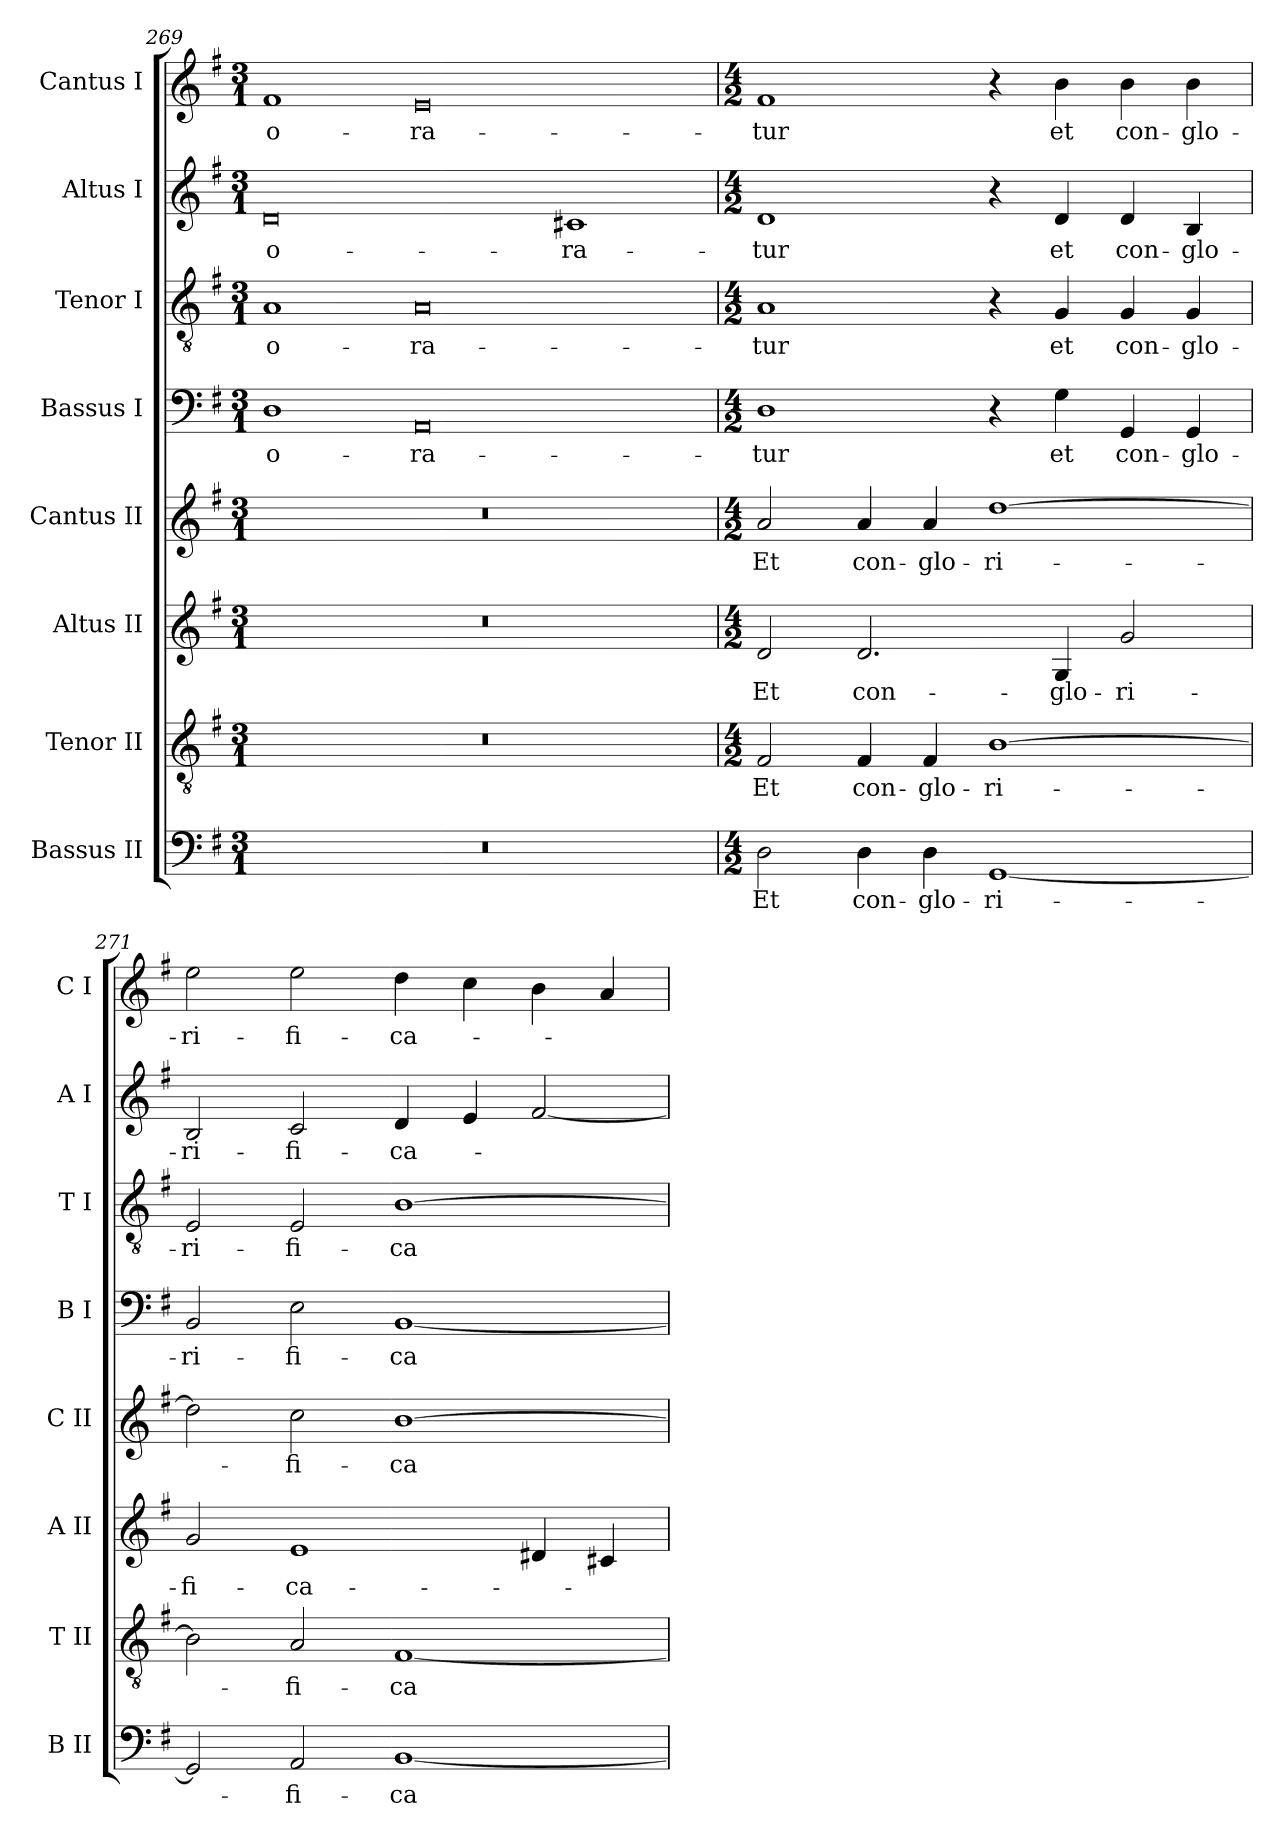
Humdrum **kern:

**kern	**text	**kern	**text	**kern	**text	**kern	**text	**kern	**text	**kern	**text	**kern	**text	**kern	**text
*part8	*part8	*part7	*part7	*part6	*part6	*part5	*part5	*part4	*part4	*part3	*part3	*part2	*part2	*part1	*part1
*staff8	*staff8	*staff7	*staff7	*staff6	*staff6	*staff5	*staff5	*staff4	*staff4	*staff3	*staff3	*staff2	*staff2	*staff1	*staff1
*I"Bassus II	*	*I"Tenor II	*	*I"Altus II	*	*I"Cantus II	*	*I"Bassus I	*	*I"Tenor I	*	*I"Altus I	*	*I"Cantus I	*
*I'B II	*	*I'T II	*	*I'A II	*	*I'C II	*	*I'B I	*	*I'T I	*	*I'A I	*	*I'C I	*
*clefF4	*	*clefGv2	*	*clefG2	*	*clefG2	*	*clefF4	*	*clefGv2	*	*clefG2	*	*clefG2	*
*k[f#]	*	*k[f#]	*	*k[f#]	*	*k[f#]	*	*k[f#]	*	*k[f#]	*	*k[f#]	*	*k[f#]	*
*G:	*	*G:	*	*G:	*	*G:	*	*G:	*	*G:	*	*G:	*	*G:	*
*M3/1	*	*M3/1	*	*M3/1	*	*M3/1	*	*M3/1	*	*M3/1	*	*M3/1	*	*M3/1	*
=269	=269	=269	=269	=269	=269	=269	=269	=269	=269	=269	=269	=269	=269	=269	=269
!	!	!	!	!	!	!	!	!	!LO:LY:b	!	!	!	!	!	!
!	!	!	!	!	!	!	!	!	!	!	!LO:LY:b	!	!	!	!
!	!	!	!	!	!	!	!	!	!	!	!	!	!LO:LY:b	!	!
!	!	!	!	!	!	!	!	!	!	!	!	!	!	!	!LO:LY:b
0.r	.	0.r	.	0.r	.	0.r	.	1D	-o-	1A	-o-	0d	-o-	1f#	-o-
!	!	!	!	!	!	!	!	!	!LO:LY:b	!	!	!	!	!	!
!	!	!	!	!	!	!	!	!	!	!	!LO:LY:b	!	!	!	!
!	!	!	!	!	!	!	!	!	!	!	!	!	!	!	!LO:LY:b
.	.	.	.	.	.	.	.	0AA	-ra-	0A	-ra-	.	.	0e	-ra-
!	!	!	!	!	!	!	!	!	!	!	!	!	!LO:LY:b	!	!
.	.	.	.	.	.	.	.	.	.	.	.	1c#X	-ra-	.	.
=270	=270	=270	=270	=270	=270	=270	=270	=270	=270	=270	=270	=270	=270	=270	=270
*M4/2	*	*M4/2	*	*M4/2	*	*M4/2	*	*M4/2	*	*M4/2	*	*M4/2	*	*M4/2	*
!	!LO:LY:b	!	!	!	!	!	!	!	!	!	!	!	!	!	!
!	!	!	!LO:LY:b	!	!	!	!	!	!	!	!	!	!	!	!
!	!	!	!	!	!LO:LY:b	!	!	!	!	!	!	!	!	!	!
!	!	!	!	!	!	!	!LO:LY:b	!	!	!	!	!	!	!	!
!	!	!	!	!	!	!	!	!	!LO:LY:b	!	!	!	!	!	!
!	!	!	!	!	!	!	!	!	!	!	!LO:LY:b	!	!	!	!
!	!	!	!	!	!	!	!	!	!	!	!	!	!LO:LY:b	!	!
!	!	!	!	!	!	!	!	!	!	!	!	!	!	!	!LO:LY:b
2D\	Et	2F#/	Et	2d/	Et	2a/	Et	1D	-tur	1A	-tur	1d	-tur	1f#	-tur
!	!LO:LY:b	!	!	!	!	!	!	!	!	!	!	!	!	!	!
!	!	!	!LO:LY:b	!	!	!	!	!	!	!	!	!	!	!	!
!	!	!	!	!	!LO:LY:b	!	!	!	!	!	!	!	!	!	!
!	!	!	!	!	!	!	!LO:LY:b	!	!	!	!	!	!	!	!
4D\	con-	4F#/	con-	2.d/	con-	4a/	con-	.	.	.	.	.	.	.	.
!	!LO:LY:b	!	!	!	!	!	!	!	!	!	!	!	!	!	!
!	!	!	!LO:LY:b	!	!	!	!	!	!	!	!	!	!	!	!
!	!	!	!	!	!	!	!LO:LY:b	!	!	!	!	!	!	!	!
4D\	-glo-	4F#/	-glo-	.	.	4a/	-glo-	.	.	.	.	.	.	.	.
!	!LO:LY:b	!	!	!	!	!	!	!	!	!	!	!	!	!	!
!	!	!	!LO:LY:b	!	!	!	!	!	!	!	!	!	!	!	!
!	!	!	!	!	!	!	!LO:LY:b	!	!	!	!	!	!	!	!
[1GG	-ri-	[1B	-ri-	.	.	[1dd	-ri-	4r	.	4r	.	4r	.	4r	.
!	!	!	!	!	!LO:LY:b	!	!	!	!	!	!	!	!	!	!
!	!	!	!	!	!	!	!	!	!LO:LY:b	!	!	!	!	!	!
!	!	!	!	!	!	!	!	!	!	!	!LO:LY:b	!	!	!	!
!	!	!	!	!	!	!	!	!	!	!	!	!	!LO:LY:b	!	!
!	!	!	!	!	!	!	!	!	!	!	!	!	!	!	!LO:LY:b
.	.	.	.	4G/	-glo-	.	.	4G\	et	4G/	et	4d/	et	4b\	et
!	!	!	!	!	!LO:LY:b	!	!	!	!	!	!	!	!	!	!
!	!	!	!	!	!	!	!	!	!LO:LY:b	!	!	!	!	!	!
!	!	!	!	!	!	!	!	!	!	!	!LO:LY:b	!	!	!	!
!	!	!	!	!	!	!	!	!	!	!	!	!	!LO:LY:b	!	!
!	!	!	!	!	!	!	!	!	!	!	!	!	!	!	!LO:LY:b
.	.	.	.	2g/	-ri-	.	.	4GG/	con-	4G/	con-	4d/	con-	4b\	con-
!	!	!	!	!	!	!	!	!	!LO:LY:b	!	!	!	!	!	!
!	!	!	!	!	!	!	!	!	!	!	!LO:LY:b	!	!	!	!
!	!	!	!	!	!	!	!	!	!	!	!	!	!LO:LY:b	!	!
!	!	!	!	!	!	!	!	!	!	!	!	!	!	!	!LO:LY:b
.	.	.	.	.	.	.	.	4GG/	-glo-	4G/	-glo-	4B/	-glo-	4b\	-glo-
=271	=271	=271	=271	=271	=271	=271	=271	=271	=271	=271	=271	=271	=271	=271	=271
!	!	!	!	!	!LO:LY:b	!	!	!	!	!	!	!	!	!	!
!	!	!	!	!	!	!	!	!	!LO:LY:b	!	!	!	!	!	!
!	!	!	!	!	!	!	!	!	!	!	!LO:LY:b	!	!	!	!
!	!	!	!	!	!	!	!	!	!	!	!	!	!LO:LY:b	!	!
!	!	!	!	!	!	!	!	!	!	!	!	!	!	!	!LO:LY:b
2GG/]	.	2B\]	.	2g/	-fi-	2dd\]	.	2BB/	-ri-	2E/	-ri-	2B/	-ri-	2ee\	-ri-
!	!LO:LY:b	!	!	!	!	!	!	!	!	!	!	!	!	!	!
!	!	!	!LO:LY:b	!	!	!	!	!	!	!	!	!	!	!	!
!	!	!	!	!	!LO:LY:b	!	!	!	!	!	!	!	!	!	!
!	!	!	!	!	!	!	!LO:LY:b	!	!	!	!	!	!	!	!
!	!	!	!	!	!	!	!	!	!LO:LY:b	!	!	!	!	!	!
!	!	!	!	!	!	!	!	!	!	!	!LO:LY:b	!	!	!	!
!	!	!	!	!	!	!	!	!	!	!	!	!	!LO:LY:b	!	!
!	!	!	!	!	!	!	!	!	!	!	!	!	!	!	!LO:LY:b
2AA/	-fi-	2A/	-fi-	1e	-ca-	2cc\	-fi-	2E\	-fi-	2E/	-fi-	2c/	-fi-	2ee\	-fi-
!	!LO:LY:b	!	!	!	!	!	!	!	!	!	!	!	!	!	!
!	!	!	!LO:LY:b	!	!	!	!	!	!	!	!	!	!	!	!
!	!	!	!	!	!	!	!LO:LY:b	!	!	!	!	!	!	!	!
!	!	!	!	!	!	!	!	!	!LO:LY:b	!	!	!	!	!	!
!	!	!	!	!	!	!	!	!	!	!	!LO:LY:b	!	!	!	!
!	!	!	!	!	!	!	!	!	!	!	!	!	!LO:LY:b	!	!
!	!	!	!	!	!	!	!	!	!	!	!	!	!	!	!LO:LY:b
[1BB	-ca-	[1F#	-ca-	.	.	[1b	-ca-	[1BB	-ca-	[1B	-ca-	4d/	-ca-	4dd\	-ca-
.	.	.	.	.	.	.	.	.	.	.	.	4e/	.	4cc\	.
.	.	.	.	4d#X/	.	.	.	.	.	.	.	[2f#/	.	4b\	.
.	.	.	.	4c#X/	.	.	.	.	.	.	.	.	.	4a/	.
=	=	=	=	=	=	=	=	=	=	=	=	=	=	=	=
*-	*-	*-	*-	*-	*-	*-	*-	*-	*-	*-	*-	*-	*-	*-	*-
